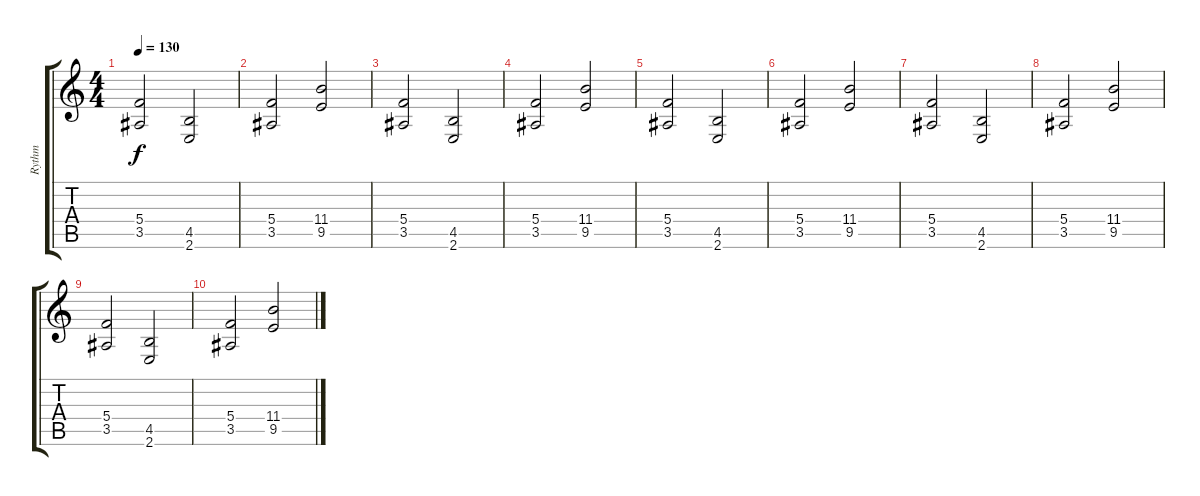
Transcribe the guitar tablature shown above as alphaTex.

\track ("Rythm" "Rythm") {instrument distortionguitar}
\staff {score tabs}
\tuning (D4 A3 F3 C3 G2 D2) {hide}
\ts (4 4)
\tempo 130
\clef g2
\ks c
(5.4 3.5).2{dy f} (4.5 2.6).2 |
(5.4 3.5).2 (11.4 9.5).2 |
(5.4 3.5).2 (4.5 2.6).2 |
(5.4 3.5).2 (11.4 9.5).2 |
(5.4 3.5).2 (4.5 2.6).2 |
(5.4 3.5).2 (11.4 9.5).2 |
(5.4 3.5).2 (4.5 2.6).2 |
(5.4 3.5).2 (11.4 9.5).2 |
(5.4 3.5).2 (4.5 2.6).2 |
(5.4 3.5).2 (11.4 9.5).2
